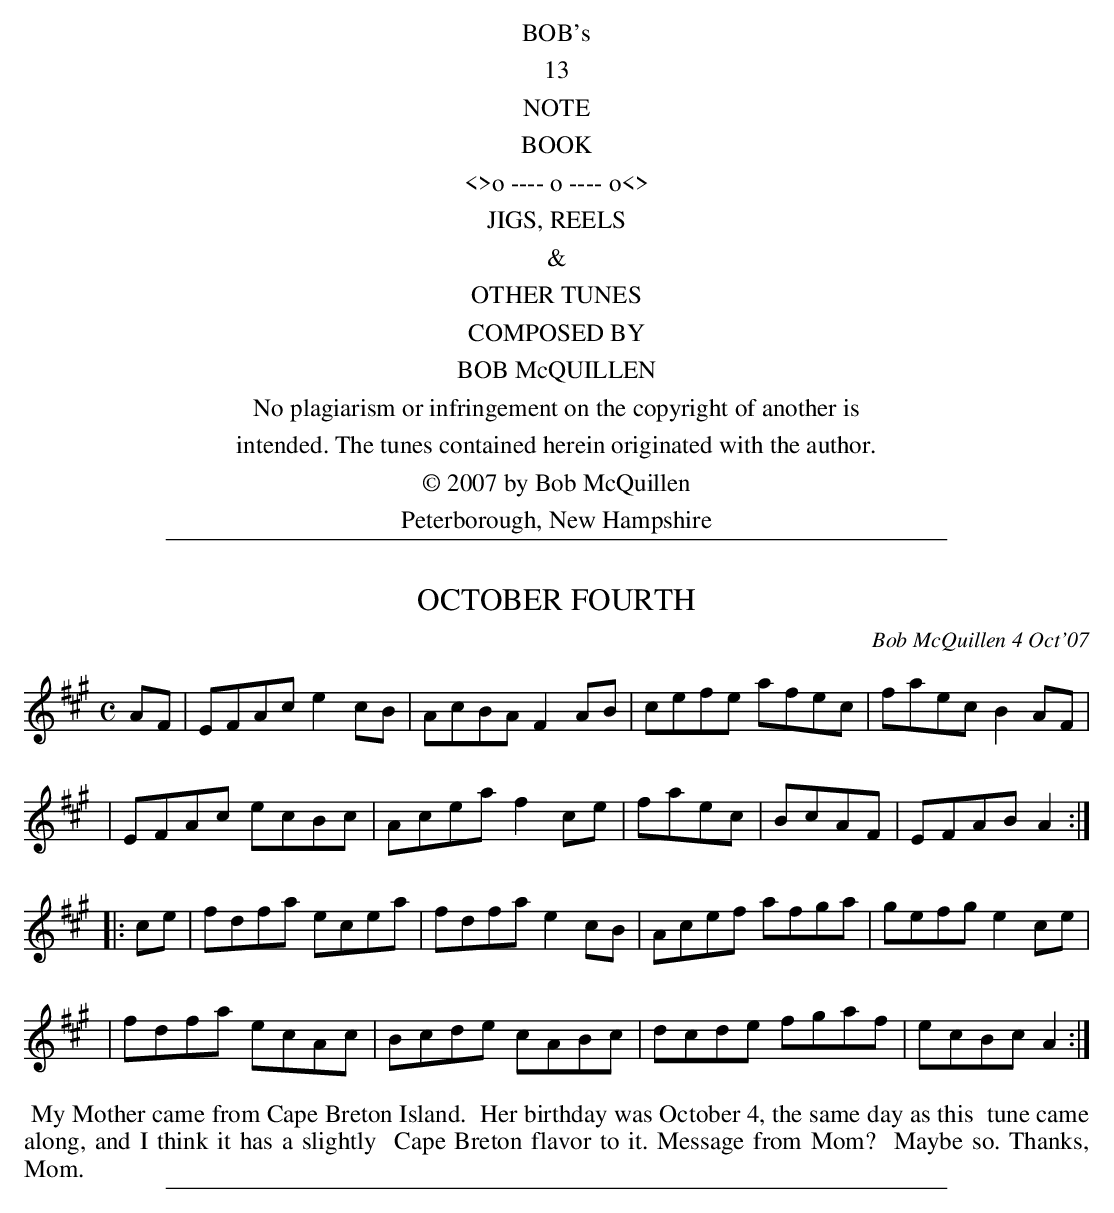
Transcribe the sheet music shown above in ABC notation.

X:1
T: OCTOBER FOURTH
C: Bob McQuillen 4 Oct'07
M: C
L: 1/8
K: A
AF \
| EFAc e2cB | AcBA F2AB | cefe afec | faec B2AF |
| EFAc ecBc | Acea f2ce | faec | BcAF | EFAB A2 :|
|: ce \
| fdfa ecea | fdfa e2cB | Acef afga | gefg e2ce |
| fdfa ecAc | Bcde cABc | dcde fgaf | ecBc A2 :|
